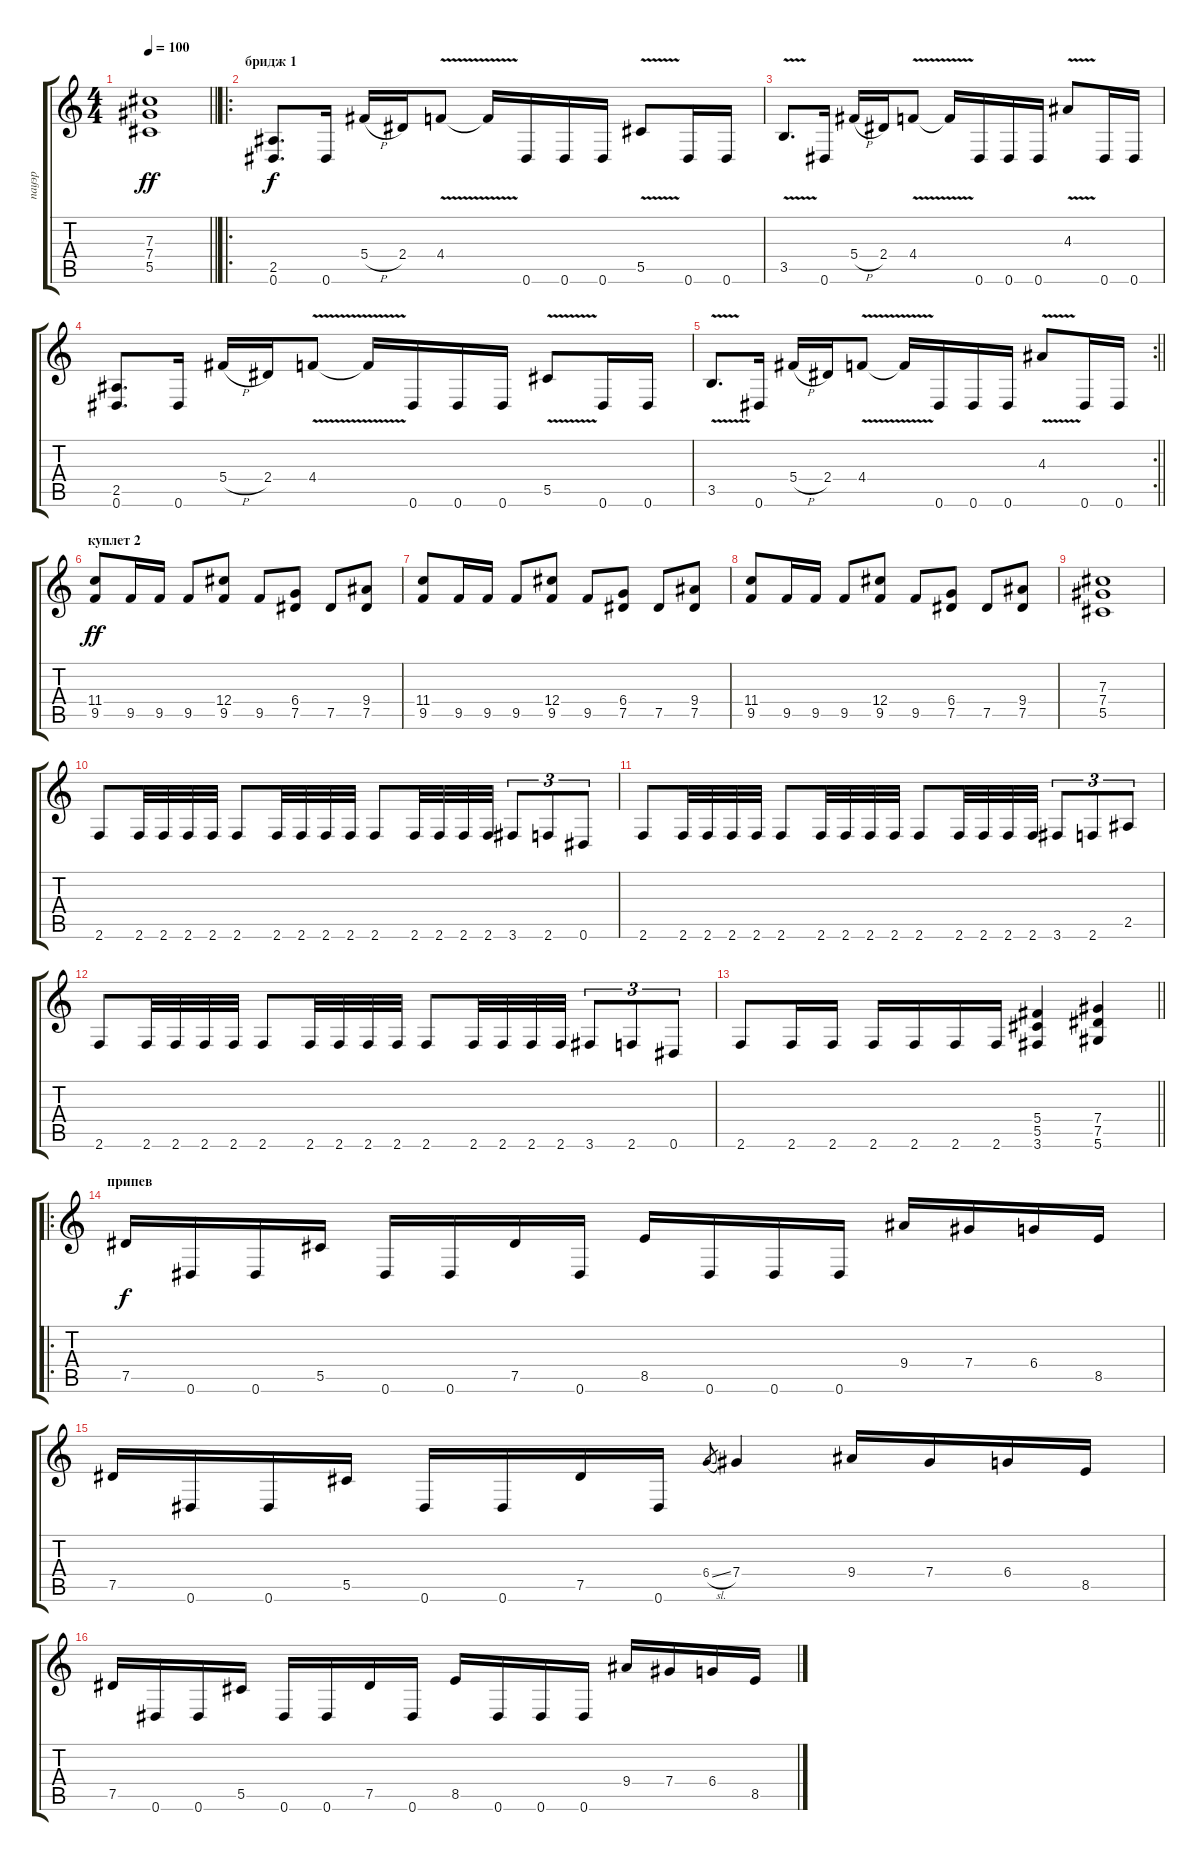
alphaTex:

\track ("пауэр" "пауэр") {instrument distortionguitar}
\staff {score tabs}
\tuning (Eb4 Bb3 Gb3 Db3 Ab2 Eb2) {hide}
\ts (4 4)
\tempo 100
\clef g2
\barLineRight lightlight
\ks c
(7.3 7.4 5.5).1{dy ff} |
\ro
\section ("" "бридж 1")
(2.5 0.6).8{d dy f} 0.6.16 5.4{h}.16 2.4.16 4.4{v}.8 4.4{t}.16 0.6.16 0.6.16 0.6.16 5.5{v}.8 0.6.16 0.6.16 |
3.5{v}.8{d} 0.6.16 5.4{h}.16 2.4.16 4.4{v}.8 4.4{t}.16 0.6.16 0.6.16 0.6.16 4.3{v}.8 0.6.16 0.6.16 |
(2.5 0.6).8{d} 0.6.16 5.4{h}.16 2.4.16 4.4{v}.8 4.4{t}.16 0.6.16 0.6.16 0.6.16 5.5{v}.8 0.6.16 0.6.16 |
\rc 2
\barLineRight lightlight
3.5{v}.8{d} 0.6.16 5.4{h}.16 2.4.16 4.4{v}.8 4.4{t}.16 0.6.16 0.6.16 0.6.16 4.3{v}.8 0.6.16 0.6.16 |
\section ("" "куплет 2")
(11.4 9.5).8{dy ff} 9.5.16 9.5.16 9.5.8 (12.4 9.5).8 9.5.8 (6.4 7.5).8 7.5.8 (9.4 7.5).8 |
(11.4 9.5).8 9.5.16 9.5.16 9.5.8 (12.4 9.5).8 9.5.8 (6.4 7.5).8 7.5.8 (9.4 7.5).8 |
(11.4 9.5).8 9.5.16 9.5.16 9.5.8 (12.4 9.5).8 9.5.8 (6.4 7.5).8 7.5.8 (9.4 7.5).8 |
(7.3 7.4 5.5).1 |
2.6.8 2.6.32 2.6.32 2.6.32 2.6.32 2.6.8 2.6.32 2.6.32 2.6.32 2.6.32 2.6.8 2.6.32 2.6.32 2.6.32 2.6.32 3.6.8{tu (3 2)} 2.6.8{tu (3 2)} 0.6.8{tu (3 2)} |
2.6.8 2.6.32 2.6.32 2.6.32 2.6.32 2.6.8 2.6.32 2.6.32 2.6.32 2.6.32 2.6.8 2.6.32 2.6.32 2.6.32 2.6.32 3.6.8{tu (3 2)} 2.6.8{tu (3 2)} 2.5.8{tu (3 2)} |
2.6.8 2.6.32 2.6.32 2.6.32 2.6.32 2.6.8 2.6.32 2.6.32 2.6.32 2.6.32 2.6.8 2.6.32 2.6.32 2.6.32 2.6.32 3.6.8{tu (3 2)} 2.6.8{tu (3 2)} 0.6.8{tu (3 2)} |
\barLineRight lightlight
2.6.8 2.6.16 2.6.16 2.6.16 2.6.16 2.6.16 2.6.16 (5.4 5.5 3.6).4 (7.4 7.5 5.6).4 |
\ro
\section ("" "припев")
7.5.16{dy f} 0.6.16 0.6.16 5.5.16 0.6.16 0.6.16 7.5.16 0.6.16 8.5.16 0.6.16 0.6.16 0.6.16 9.4.16 7.4.16 6.4.16 8.5.16 |
7.5.16 0.6.16 0.6.16 5.5.16 0.6.16 0.6.16 7.5.16 0.6.16 6.4{sl}.8{gr} 7.4.4 9.4.16 7.4.16 6.4.16 8.5.16 |
7.5.16 0.6.16 0.6.16 5.5.16 0.6.16 0.6.16 7.5.16 0.6.16 8.5.16 0.6.16 0.6.16 0.6.16 9.4.16 7.4.16 6.4.16 8.5.16
